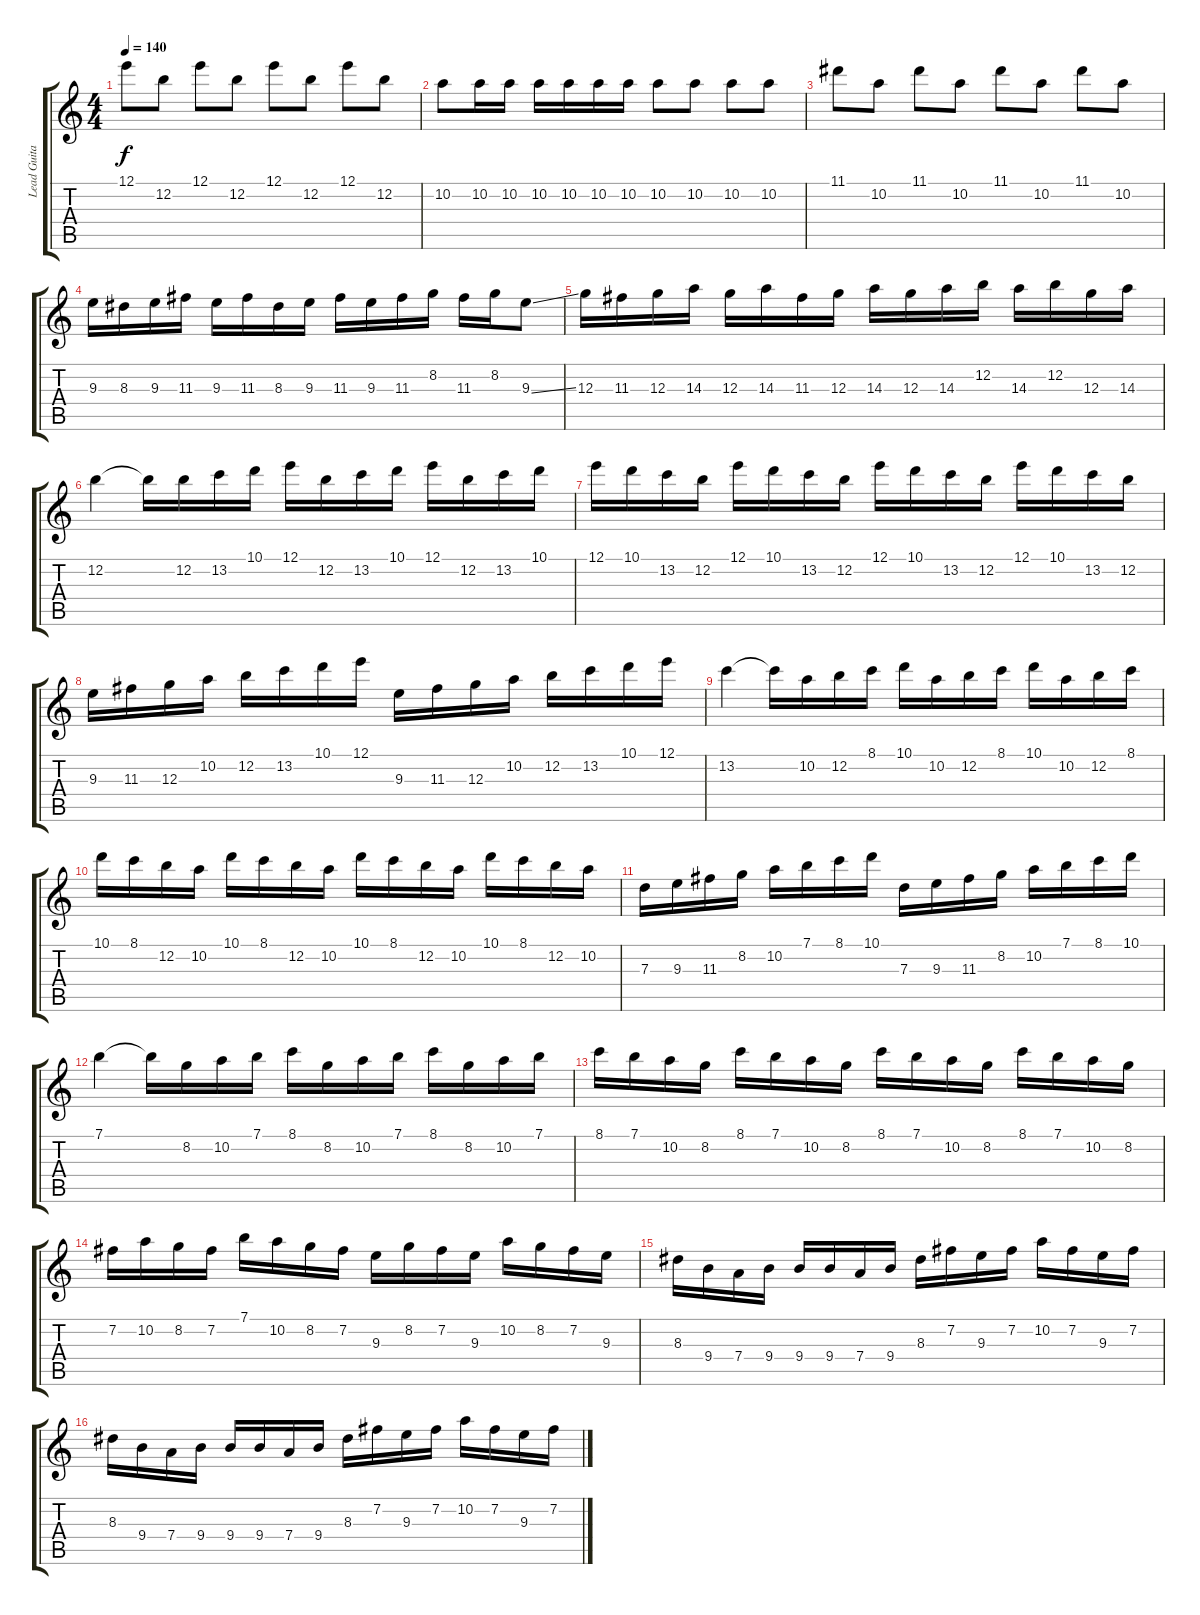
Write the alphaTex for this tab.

\track ("Lead Guitar (Enrik Garcia)" "Lead Guita") {instrument distortionguitar}
\staff {score tabs}
\tuning (E4 B3 G3 D3 A2 E2) {hide}
\ts (4 4)
\tempo 140
\clef g2
\ks c
12.1.8{dy f} 12.2.8 12.1.8 12.2.8 12.1.8 12.2.8 12.1.8 12.2.8 |
10.2.8 10.2.16 10.2.16 10.2.16 10.2.16 10.2.16 10.2.16 10.2.8 10.2.8 10.2.8 10.2.8 |
11.1.8 10.2.8 11.1.8 10.2.8 11.1.8 10.2.8 11.1.8 10.2.8 |
9.3.16 8.3.16 9.3.16 11.3.16 9.3.16 11.3.16 8.3.16 9.3.16 11.3.16 9.3.16 11.3.16 8.2.16 11.3.16 8.2.16 9.3{ss}.8 |
12.3.16 11.3.16 12.3.16 14.3.16 12.3.16 14.3.16 11.3.16 12.3.16 14.3.16 12.3.16 14.3.16 12.2.16 14.3.16 12.2.16 12.3.16 14.3.16 |
12.2.4 12.2{t}.16 12.2.16 13.2.16 10.1.16 12.1.16 12.2.16 13.2.16 10.1.16 12.1.16 12.2.16 13.2.16 10.1.16 |
12.1.16 10.1.16 13.2.16 12.2.16 12.1.16 10.1.16 13.2.16 12.2.16 12.1.16 10.1.16 13.2.16 12.2.16 12.1.16 10.1.16 13.2.16 12.2.16 |
9.3.16 11.3.16 12.3.16 10.2.16 12.2.16 13.2.16 10.1.16 12.1.16 9.3.16 11.3.16 12.3.16 10.2.16 12.2.16 13.2.16 10.1.16 12.1.16 |
13.2.4 13.2{t}.16 10.2.16 12.2.16 8.1.16 10.1.16 10.2.16 12.2.16 8.1.16 10.1.16 10.2.16 12.2.16 8.1.16 |
10.1.16 8.1.16 12.2.16 10.2.16 10.1.16 8.1.16 12.2.16 10.2.16 10.1.16 8.1.16 12.2.16 10.2.16 10.1.16 8.1.16 12.2.16 10.2.16 |
7.3.16 9.3.16 11.3.16 8.2.16 10.2.16 7.1.16 8.1.16 10.1.16 7.3.16 9.3.16 11.3.16 8.2.16 10.2.16 7.1.16 8.1.16 10.1.16 |
7.1.4 7.1{t}.16 8.2.16 10.2.16 7.1.16 8.1.16 8.2.16 10.2.16 7.1.16 8.1.16 8.2.16 10.2.16 7.1.16 |
8.1.16 7.1.16 10.2.16 8.2.16 8.1.16 7.1.16 10.2.16 8.2.16 8.1.16 7.1.16 10.2.16 8.2.16 8.1.16 7.1.16 10.2.16 8.2.16 |
7.2.16 10.2.16 8.2.16 7.2.16 7.1.16 10.2.16 8.2.16 7.2.16 9.3.16 8.2.16 7.2.16 9.3.16 10.2.16 8.2.16 7.2.16 9.3.16 |
8.3.16 9.4.16 7.4.16 9.4.16 9.4.16 9.4.16 7.4.16 9.4.16 8.3.16 7.2.16 9.3.16 7.2.16 10.2.16 7.2.16 9.3.16 7.2.16 |
8.3.16 9.4.16 7.4.16 9.4.16 9.4.16 9.4.16 7.4.16 9.4.16 8.3.16 7.2.16 9.3.16 7.2.16 10.2.16 7.2.16 9.3.16 7.2.16
